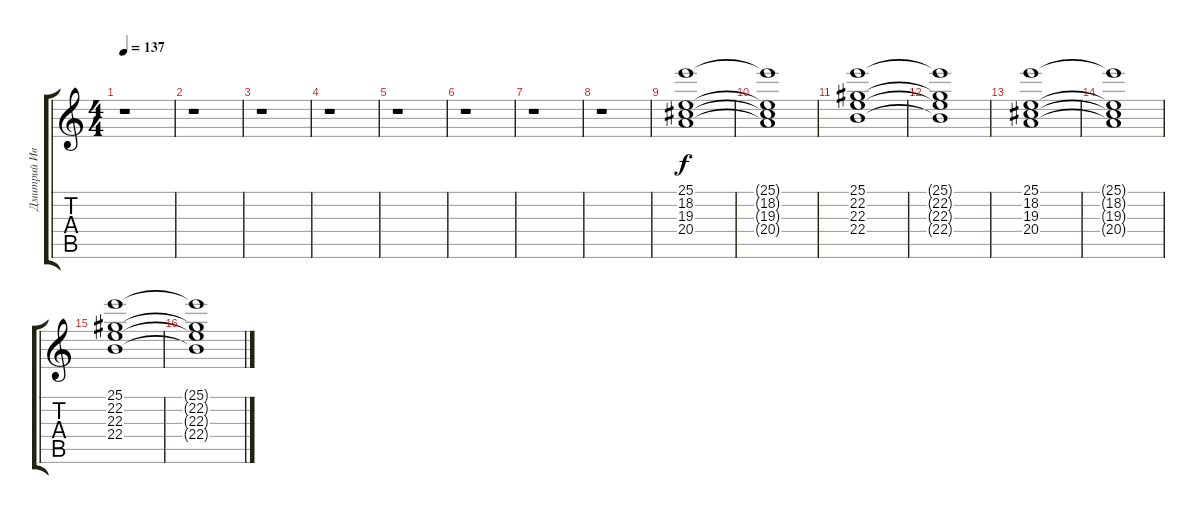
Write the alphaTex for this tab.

\track ("Дмитрий Иванов" "Дмитрий Ив") {instrument stringensemble1}
\staff {score tabs}
\tuning (Eb4 Bb3 Gb3 Db3 Ab2 Eb2) {hide}
\ts (4 4)
\tempo 137
\clef g2
\ks c
r.1{dy f} |
r.1 |
r.1 |
r.1 |
r.1 |
r.1 |
r.1 |
r.1 |
(25.1 18.2 19.3 20.4).1 |
(25.1{t} 18.2{t} 19.3{t} 20.4{t}).1 |
(25.1 22.2 22.3 22.4).1 |
(25.1{t} 22.2{t} 22.3{t} 22.4{t}).1 |
(25.1 18.2 19.3 20.4).1 |
(25.1{t} 18.2{t} 19.3{t} 20.4{t}).1 |
(25.1 22.2 22.3 22.4).1 |
(25.1{t} 22.2{t} 22.3{t} 22.4{t}).1
